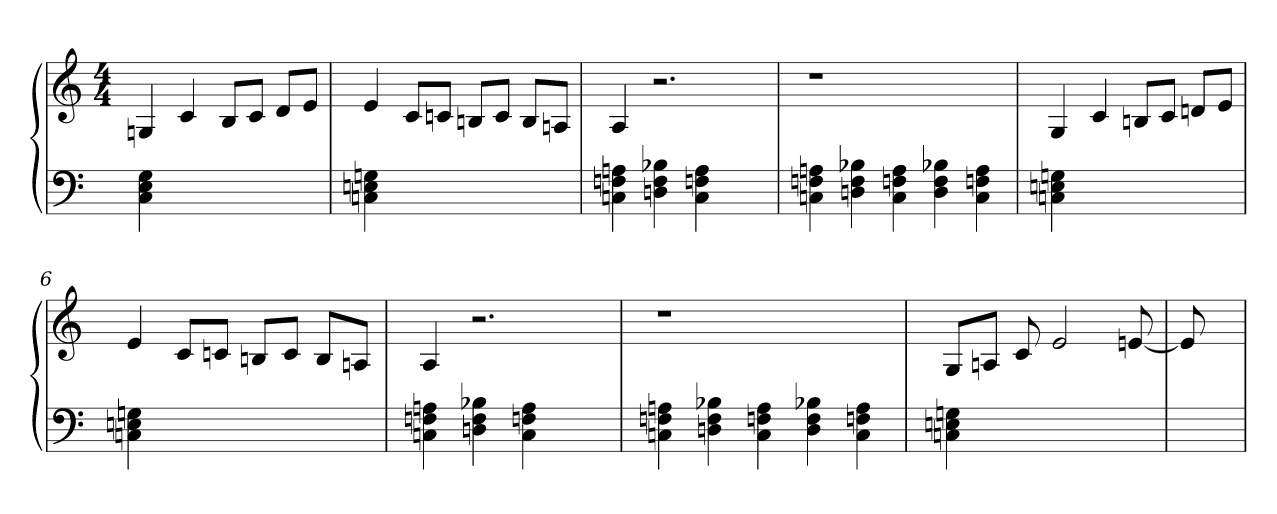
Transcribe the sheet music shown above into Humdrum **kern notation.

**kern	**kern
*part2	*part1
*staff2	*staff1
*	*M4/4
=1	=1
4C 4E 4G	4Gn
2.ryy	4c
.	8BL
.	8cJ
.	8dL
.	8eJ
=2	=2
4Cn 4En 4Gn	4e
2.ryy	8cL
.	8cnJ
.	8BnL
.	8cJ
.	8BL
.	8AnJ
=3	=3
4Fn 4An 4Cn	4A
4B-X 4Dn 4F	2.r
4Fn 4A 4C	.
4ryy	.
=4	=4
4Fn 4An 4Cn	1r
4B-X 4Dn 4F	.
4Fn 4A 4C	.
4B-X 4D 4F	.
4Fn 4A 4C	4ryy
=5	=5
4Cn 4En 4Gn	4G
2.ryy	4c
.	8BnL
.	8cJ
.	8dnL
.	8eJ
=6	=6
4Cn 4En 4Gn	4e
2.ryy	8cL
.	8cnJ
.	8BnL
.	8cJ
.	8BL
.	8AnJ
=7	=7
4Fn 4An 4Cn	4A
4B-X 4Dn 4F	2.r
4Fn 4A 4C	.
4ryy	.
=8	=8
4Fn 4An 4Cn	1r
4B-X 4Dn 4F	.
4Fn 4A 4C	.
4B-X 4D 4F	.
4Fn 4A 4C	4ryy
=9	=9
4Cn 4En 4Gn	8GL
.	8AnJ
2.ryy	8c
.	2e
.	[8en
=10	=10
4ryy	8e]
.	8ryy
=	=
*-	*-
